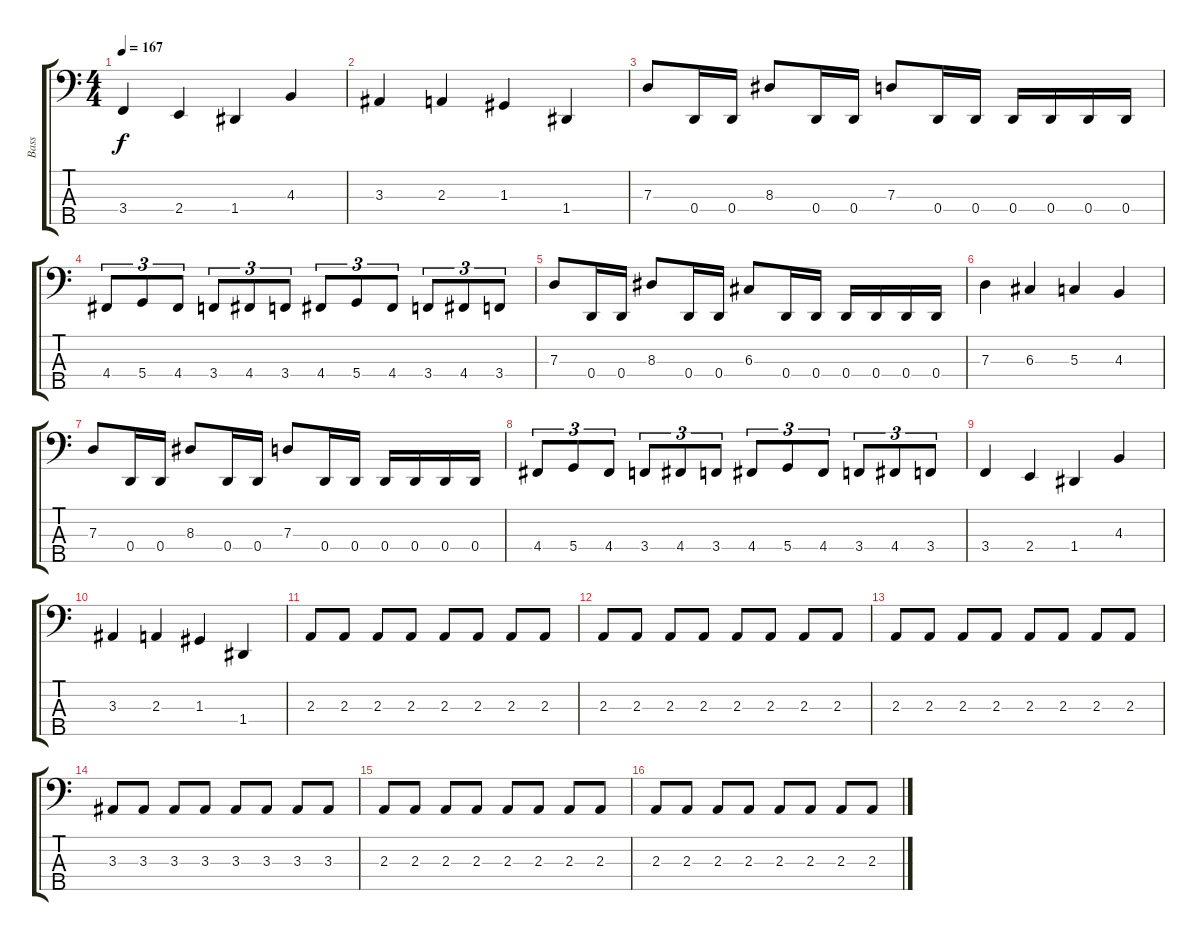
\track ("Bass" "Bass") {instrument electricbassfinger}
\staff {score tabs}
\tuning (F2 C2 G1 D1 A0) {hide}
\ts (4 4)
\tempo 167
\clef f4
\ks c
3.4.4{dy f} 2.4.4 1.4.4 4.3.4 |
3.3.4 2.3.4 1.3.4 1.4.4 |
7.3.8 0.4.16 0.4.16 8.3.8 0.4.16 0.4.16 7.3.8 0.4.16 0.4.16 0.4.16 0.4.16 0.4.16 0.4.16 |
4.4.8{tu (3 2)} 5.4.8{tu (3 2)} 4.4.8{tu (3 2)} 3.4.8{tu (3 2)} 4.4.8{tu (3 2)} 3.4.8{tu (3 2)} 4.4.8{tu (3 2)} 5.4.8{tu (3 2)} 4.4.8{tu (3 2)} 3.4.8{tu (3 2)} 4.4.8{tu (3 2)} 3.4.8{tu (3 2)} |
7.3.8 0.4.16 0.4.16 8.3.8 0.4.16 0.4.16 6.3.8 0.4.16 0.4.16 0.4.16 0.4.16 0.4.16 0.4.16 |
7.3.4 6.3.4 5.3.4 4.3.4 |
7.3.8 0.4.16 0.4.16 8.3.8 0.4.16 0.4.16 7.3.8 0.4.16 0.4.16 0.4.16 0.4.16 0.4.16 0.4.16 |
4.4.8{tu (3 2)} 5.4.8{tu (3 2)} 4.4.8{tu (3 2)} 3.4.8{tu (3 2)} 4.4.8{tu (3 2)} 3.4.8{tu (3 2)} 4.4.8{tu (3 2)} 5.4.8{tu (3 2)} 4.4.8{tu (3 2)} 3.4.8{tu (3 2)} 4.4.8{tu (3 2)} 3.4.8{tu (3 2)} |
3.4.4 2.4.4 1.4.4 4.3.4 |
3.3.4 2.3.4 1.3.4 1.4.4 |
2.3.8 2.3.8 2.3.8 2.3.8 2.3.8 2.3.8 2.3.8 2.3.8 |
2.3.8 2.3.8 2.3.8 2.3.8 2.3.8 2.3.8 2.3.8 2.3.8 |
2.3.8 2.3.8 2.3.8 2.3.8 2.3.8 2.3.8 2.3.8 2.3.8 |
3.3.8 3.3.8 3.3.8 3.3.8 3.3.8 3.3.8 3.3.8 3.3.8 |
2.3.8 2.3.8 2.3.8 2.3.8 2.3.8 2.3.8 2.3.8 2.3.8 |
2.3.8 2.3.8 2.3.8 2.3.8 2.3.8 2.3.8 2.3.8 2.3.8
